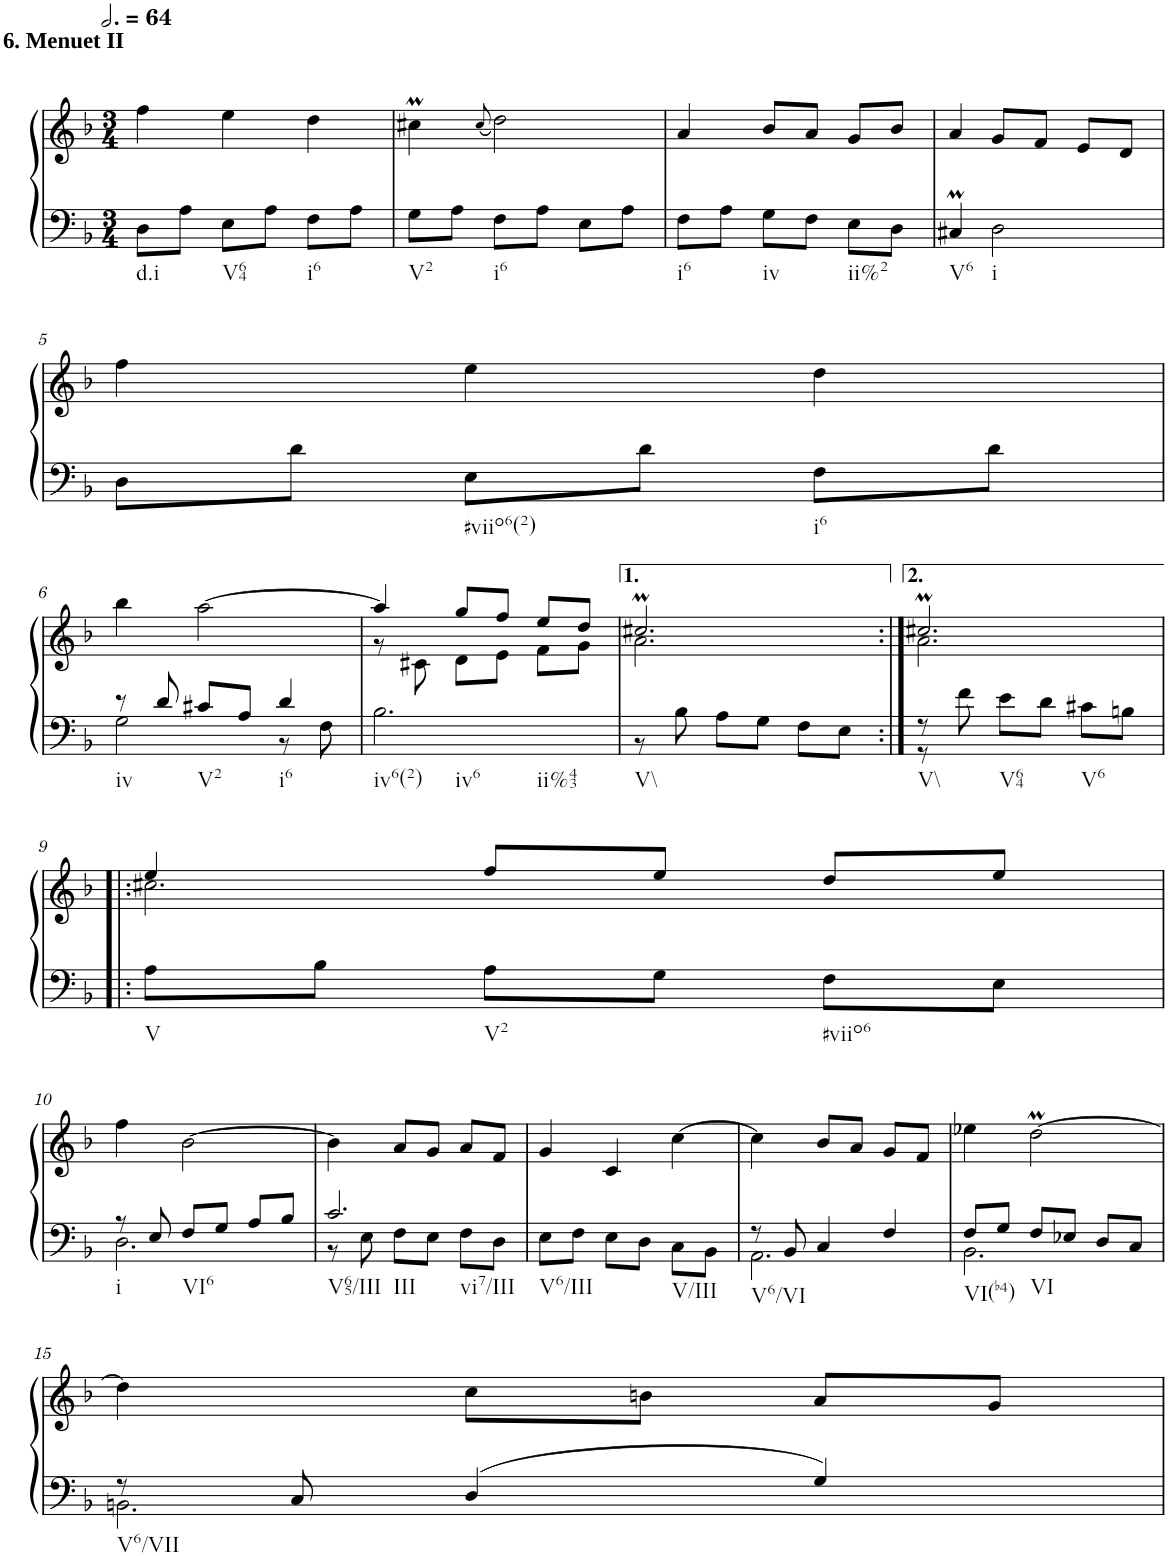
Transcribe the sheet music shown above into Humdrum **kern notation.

**kern	**kern
*part1	*part1
*staff2	*staff1
*I"Klavier linke Hand	*
*clefF4	*clefG2
*k[b-]	*k[b-]
*M3/4	*M3/4
*MM192	*MM192
=1	=1
!	!LO:TX:a:B:t=6. Menuet II
!LO:TX:b:t=d.i	!
8D\L	4ff\
8A\J	.
!LO:TX:b:t=V64	!
8E\L	4ee\
8A\J	.
!LO:TX:b:t=i6	!
8F\L	4dd\
8A\J	.
=2	=2
!LO:TX:b:t=V2	!
8G\L	4cc#Xm\
8A\J	.
.	(8qcc#/
!LO:TX:b:t=i6	!
8F\L	2dd\)
8A\J	.
8E\L	.
8A\J	.
=3	=3
!LO:TX:b:t=i6	!
8F\L	4a/
8A\J	.
!LO:TX:b:t=iv	!
8G\L	8b-/L
8F\J	8a/J
!LO:TX:b:t=ii%2	!
8E\L	8g/L
8D\J	8b-/J
=4	=4
!LO:TX:b:t=V6	!
4C#Xm/	4a/
!LO:TX:b:t=i	!
2D\	8g/L
.	8f/J
.	8e/L
.	8d/J
!!LO:LB:g=z
=5	=5
8D\L	4ff\
8d\J	.
!LO:TX:b:t=#viio6(2)	!
8E\L	4ee\
8d\J	.
!LO:TX:b:t=i6	!
8F\L	4dd\
8d\J	.
!!LO:LB:g=z
=6	=6
*^	*
!LO:TX:b:t=iv	!	!
8r	2G\	4bb-\
8d/	.	.
!LO:TX:b:t=V2	!	!
8c#X/L	.	[2aa\
8A/J	.	.
!LO:TX:b:t=i6	!	!
4d/	8r	.
.	8F\	.
=7	=7	=7
*	*	*^
!LO:TX:b:t=iv6(2)	!	!	!
4ryy	2.B-\	4aa/]	8r
.	.	.	8c#X\
!LO:TX:b:t=iv6	!	!	!
!LO:TX:b:t=ii%43	!	!	!
2ryy	.	8gg/L	8d\L
.	.	8ff/J	8e\J
.	.	8ee/L	8f\L
.	.	8dd/J	8g\J
=8	=8	=8	=8
!LO:TX:b:t=V\\	!	!	!
4ryy	8r	2.cc#Xm/	2.a\
.	8B-\	.	.
4ryy	8A\L	.	.
.	8G\J	.	.
4ryy	8F\L	.	.
.	8E\J	.	.
=8X1:|!	=8X1:|!	=8X1:|!	=8X1:|!
!LO:TX:b:t=V\\	!	!	!
8r	8r	2.cc#Xm/	2.a\
8ryy	8f\	.	.
!LO:TX:b:t=V64	!	!	!
4ryy	8e\L	.	.
.	8d\J	.	.
!LO:TX:b:t=V6	!	!	!
4ryy	8c#X\L	.	.
.	8Bn\J	.	.
!!LO:LB:g=z	!!
=9!|:	=9!|:	=9!|:	=9!|:
!LO:TX:b:t=V	!	!	!
!LO:TX:b:t=V2	!	!	!
!LO:TX:b:t=#viio6	!	!	!
2.ryy	8A\L	4ee/	2.cc#X\
.	8B-\J	.	.
.	8A\L	8ff/L	.
.	8G\J	8ee/J	.
.	8F\L	8dd/L	.
.	8E\J	8ee/J	.
*	*	*v	*v
!!LO:LB:g=z
=10	=10	=10
!LO:TX:b:t=i	!	!
8r	2.D\	4ff\
8E/	.	.
!LO:TX:b:t=VI6	!	!
8F/L	.	[2b-\
8G/J	.	.
8A/L	.	.
8B-/J	.	.
=11	=11	=11
!LO:TX:b:t=V65/III	!	!
!LO:TX:b:t=III	!	!
!LO:TX:b:t=vi7/III	!	!
2.c/	8r	4b-\]
.	8E\	.
.	8F\L	8a/L
.	8E\J	8g/J
.	8F\L	8a/L
.	8D\J	8f/J
=12	=12	=12
!LO:TX:b:t=V6/III	!	!
!LO:TX:b:t=V/III	!	!
2.ryy	8E\L	4g/
.	8F\J	.
.	8E\L	4c/
.	8D\J	.
.	8C\L	[4cc\
.	8BB-\J	.
=13	=13	=13
!LO:TX:b:t=V6/VI	!	!
8r	2.AA\	4cc\]
8BB-/	.	.
4C/	.	8b-/L
.	.	8a/J
4F/	.	8g/L
.	.	8f/J
=14	=14	=14
!LO:TX:b:t=VI(b4)	!	!
8F/L	2.BB-\	4ee-X\
8G/J	.	.
!LO:TX:b:t=VI	!	!
8F/L	.	[2ddM\
8E-X/J	.	.
8D/L	.	.
8C/J	.	.
!!LO:LB:g=z
=15	=15	=15
!LO:TX:b:t=V6/VII	!	!
8r	2.BBn\	4dd\]
8C/	.	.
4D/	.	8cc\L
.	.	8bn\J
4G/	.	8a/L
.	.	8g/J
*v	*v	*
=	=
*-	*-
